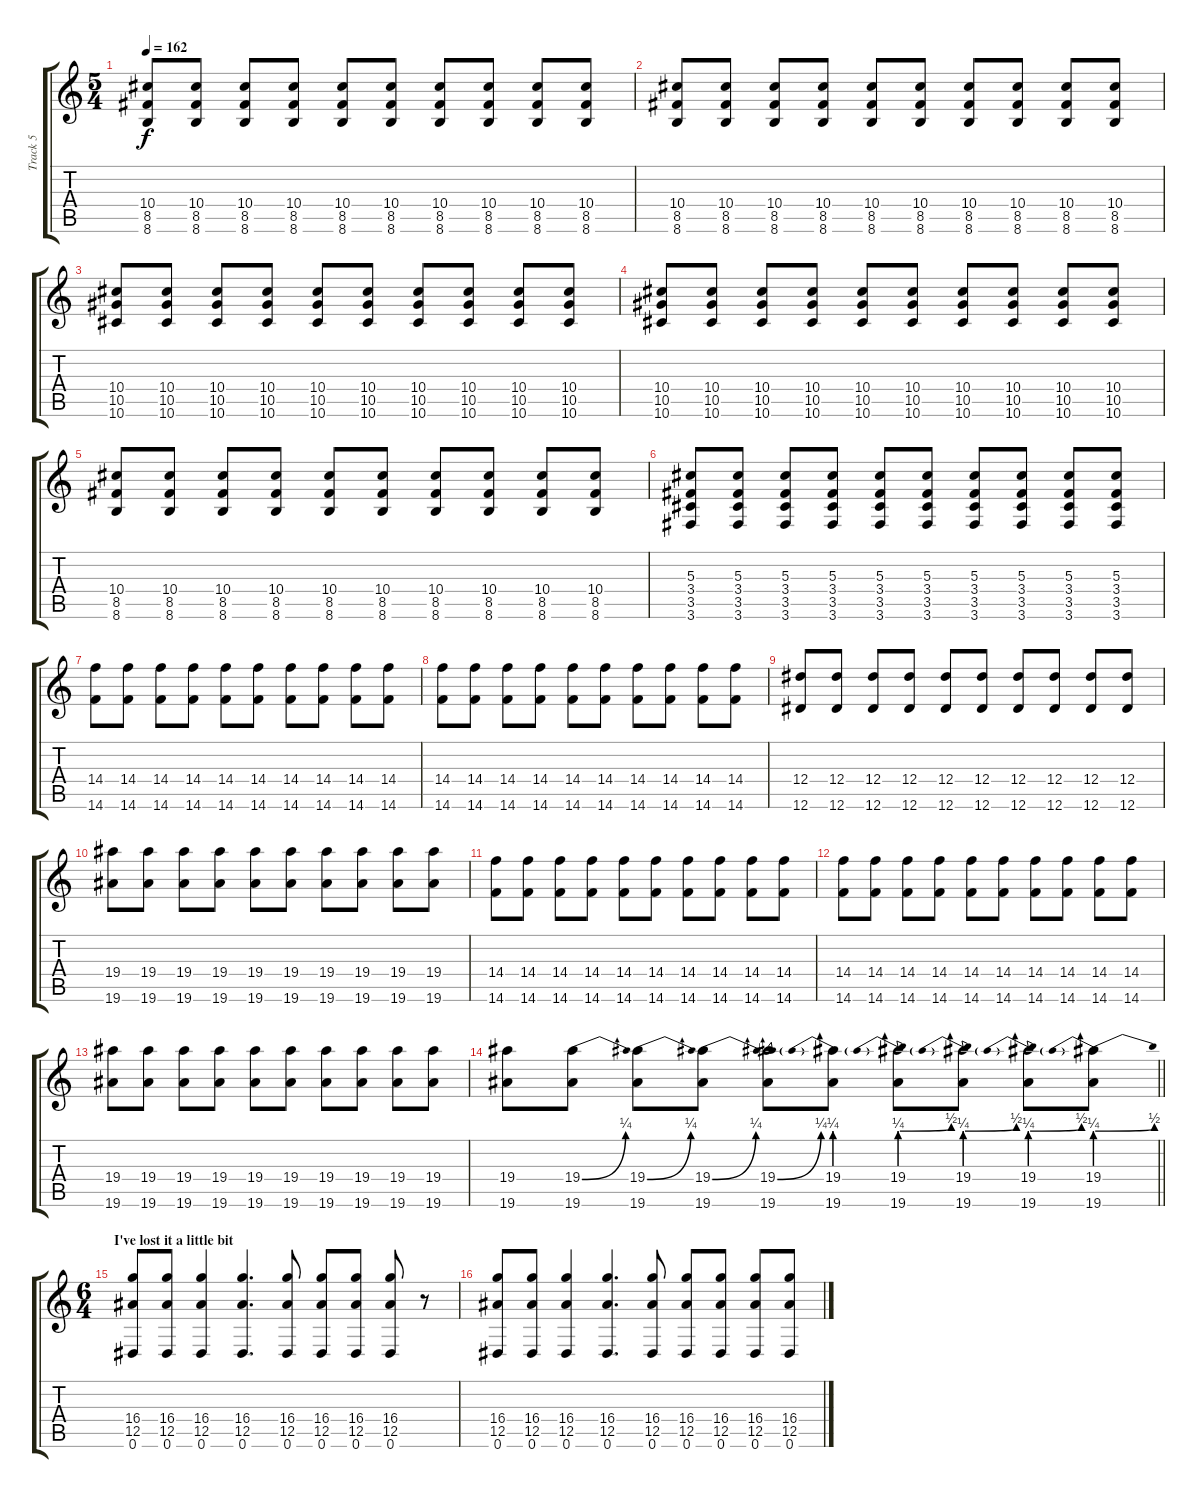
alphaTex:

\track ("Track 5" "Track 5") {instrument distortionguitar}
\staff {score tabs}
\tuning (F4 C4 Ab3 Eb3 Bb2 Eb2) {hide}
\ts (5 4)
\tempo 162
\clef g2
\ks c
(10.4 8.5 8.6).8{dy f} (10.4 8.5 8.6).8 (10.4 8.5 8.6).8 (10.4 8.5 8.6).8 (10.4 8.5 8.6).8 (10.4 8.5 8.6).8 (10.4 8.5 8.6).8 (10.4 8.5 8.6).8 (10.4 8.5 8.6).8 (10.4 8.5 8.6).8 |
(10.4 8.5 8.6).8 (10.4 8.5 8.6).8 (10.4 8.5 8.6).8 (10.4 8.5 8.6).8 (10.4 8.5 8.6).8 (10.4 8.5 8.6).8 (10.4 8.5 8.6).8 (10.4 8.5 8.6).8 (10.4 8.5 8.6).8 (10.4 8.5 8.6).8 |
(10.4 10.5 10.6).8 (10.4 10.5 10.6).8 (10.4 10.5 10.6).8 (10.4 10.5 10.6).8 (10.4 10.5 10.6).8 (10.4 10.5 10.6).8 (10.4 10.5 10.6).8 (10.4 10.5 10.6).8 (10.4 10.5 10.6).8 (10.4 10.5 10.6).8 |
(10.4 10.5 10.6).8 (10.4 10.5 10.6).8 (10.4 10.5 10.6).8 (10.4 10.5 10.6).8 (10.4 10.5 10.6).8 (10.4 10.5 10.6).8 (10.4 10.5 10.6).8 (10.4 10.5 10.6).8 (10.4 10.5 10.6).8 (10.4 10.5 10.6).8 |
(10.4 8.5 8.6).8 (10.4 8.5 8.6).8 (10.4 8.5 8.6).8 (10.4 8.5 8.6).8 (10.4 8.5 8.6).8 (10.4 8.5 8.6).8 (10.4 8.5 8.6).8 (10.4 8.5 8.6).8 (10.4 8.5 8.6).8 (10.4 8.5 8.6).8 |
(5.3 3.4 3.5 3.6).8 (5.3 3.4 3.5 3.6).8 (5.3 3.4 3.5 3.6).8 (5.3 3.4 3.5 3.6).8 (5.3 3.4 3.5 3.6).8 (5.3 3.4 3.5 3.6).8 (5.3 3.4 3.5 3.6).8 (5.3 3.4 3.5 3.6).8 (5.3 3.4 3.5 3.6).8 (5.3 3.4 3.5 3.6).8 |
(14.4 14.6).8 (14.4 14.6).8 (14.4 14.6).8 (14.4 14.6).8 (14.4 14.6).8 (14.4 14.6).8 (14.4 14.6).8 (14.4 14.6).8 (14.4 14.6).8 (14.4 14.6).8 |
(14.4 14.6).8 (14.4 14.6).8 (14.4 14.6).8 (14.4 14.6).8 (14.4 14.6).8 (14.4 14.6).8 (14.4 14.6).8 (14.4 14.6).8 (14.4 14.6).8 (14.4 14.6).8 |
(12.4 12.6).8 (12.4 12.6).8 (12.4 12.6).8 (12.4 12.6).8 (12.4 12.6).8 (12.4 12.6).8 (12.4 12.6).8 (12.4 12.6).8 (12.4 12.6).8 (12.4 12.6).8 |
(19.4 19.6).8 (19.4 19.6).8 (19.4 19.6).8 (19.4 19.6).8 (19.4 19.6).8 (19.4 19.6).8 (19.4 19.6).8 (19.4 19.6).8 (19.4 19.6).8 (19.4 19.6).8 |
(14.4 14.6).8 (14.4 14.6).8 (14.4 14.6).8 (14.4 14.6).8 (14.4 14.6).8 (14.4 14.6).8 (14.4 14.6).8 (14.4 14.6).8 (14.4 14.6).8 (14.4 14.6).8 |
(14.4 14.6).8 (14.4 14.6).8 (14.4 14.6).8 (14.4 14.6).8 (14.4 14.6).8 (14.4 14.6).8 (14.4 14.6).8 (14.4 14.6).8 (14.4 14.6).8 (14.4 14.6).8 |
(19.4 19.6).8 (19.4 19.6).8 (19.4 19.6).8 (19.4 19.6).8 (19.4 19.6).8 (19.4 19.6).8 (19.4 19.6).8 (19.4 19.6).8 (19.4 19.6).8 (19.4 19.6).8 |
\barLineRight lightlight
(19.4 19.6).8 (19.4{be (bend 0 0 60 1)} 19.6).8 (19.4{be (bend 0 0 60 1)} 19.6).8 (19.4{be (bend 0 0 60 1)} 19.6).8 (19.4{be (bend 0 0 60 1)} 19.6).8 (19.4{be (prebend 0 1 60 1)} 19.6).8 (19.4{be (prebendbend 0 1 60 2)} 19.6).8 (19.4{be (prebendbend 0 1 60 2)} 19.6).8 (19.4{be (prebendbend 0 1 60 2)} 19.6).8 (19.4{be (prebendbend 0 1 60 2)} 19.6).8 |
\ts (6 4)
\section ("" "I've lost it a little bit")
(16.4 12.5 0.6).8 (16.4 12.5 0.6).8 (16.4 12.5 0.6).4 (16.4 12.5 0.6).4{d} (16.4 12.5 0.6).8 (16.4 12.5 0.6).8 (16.4 12.5 0.6).8 (16.4 12.5 0.6).8 r.8 |
(16.4 12.5 0.6).8 (16.4 12.5 0.6).8 (16.4 12.5 0.6).4 (16.4 12.5 0.6).4{d} (16.4 12.5 0.6).8 (16.4 12.5 0.6).8 (16.4 12.5 0.6).8 (16.4 12.5 0.6).8 (16.4 12.5 0.6).8
